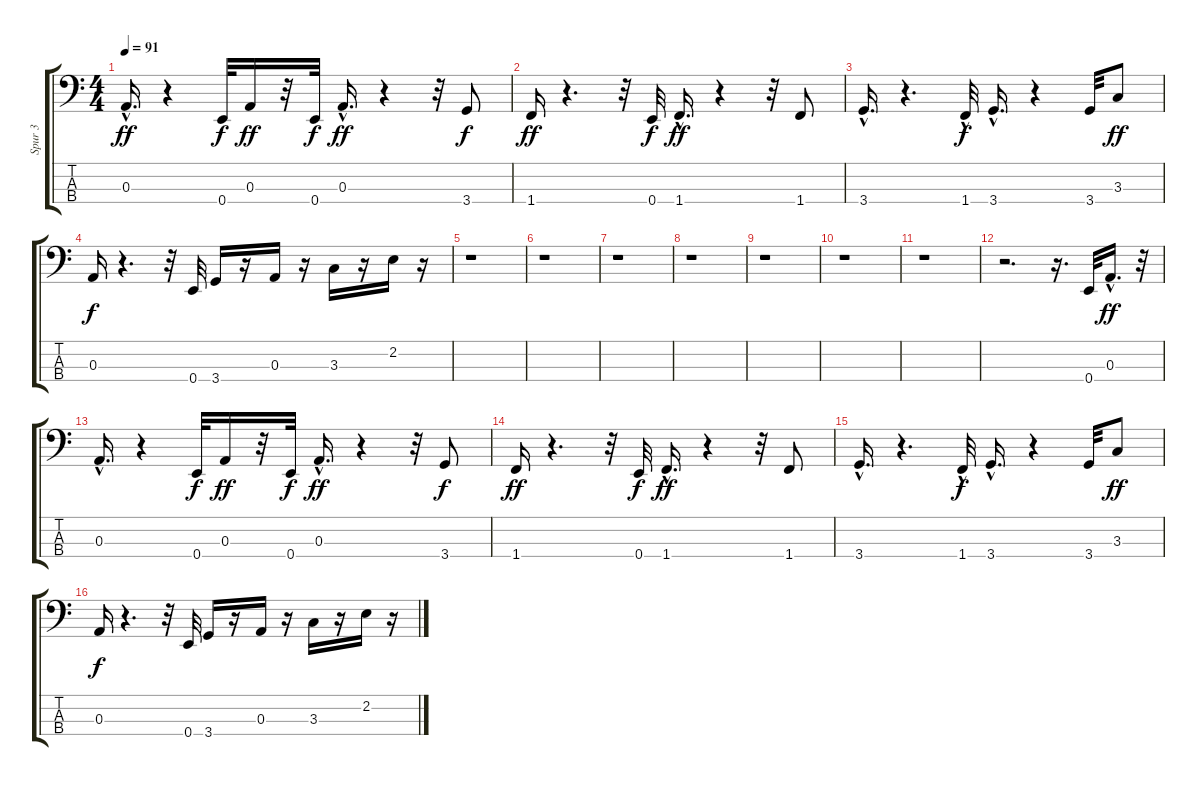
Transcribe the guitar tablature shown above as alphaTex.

\track ("Spur 3" "Spur 3") {instrument electricbassfinger}
\staff {score tabs}
\tuning (G2 D2 A1 E1) {hide}
\ts (4 4)
\tempo 91
\clef f4
\ks c
0.3{hac}.16{d dy ff} r.4 0.4.32{dy f} 0.3.16{dy ff} r.32 0.4.32{dy f} 0.3{hac}.16{d dy ff} r.4 r.32 3.4.8{dy f} |
1.4.16{dy ff} r.4{d} r.32 0.4.32{dy f} 1.4{hac}.16{d dy ff} r.4 r.32 1.4.8 |
3.4{hac}.16{d} r.4{d} 1.4{hac}.32{dy f} 3.4{hac}.16{d} r.4 3.4.32 3.3.8{dy ff} |
0.3.16{dy f} r.4{d} r.32 0.4.32 3.4.16 r.16 0.3.16 r.16 3.3.16 r.16 2.2.16 r.16 |
r.1 |
r.1 |
r.1 |
r.1 |
r.1 |
r.1 |
r.1 |
r.2{d} r.16{d} 0.4.32 0.3{hac}.16{d dy ff} r.32 |
0.3{hac}.16{d} r.4 0.4.32{dy f} 0.3.16{dy ff} r.32 0.4.32{dy f} 0.3{hac}.16{d dy ff} r.4 r.32 3.4.8{dy f} |
1.4.16{dy ff} r.4{d} r.32 0.4.32{dy f} 1.4{hac}.16{d dy ff} r.4 r.32 1.4.8 |
3.4{hac}.16{d} r.4{d} 1.4{hac}.32{dy f} 3.4{hac}.16{d} r.4 3.4.32 3.3.8{dy ff} |
0.3.16{dy f} r.4{d} r.32 0.4.32 3.4.16 r.16 0.3.16 r.16 3.3.16 r.16 2.2.16 r.16
